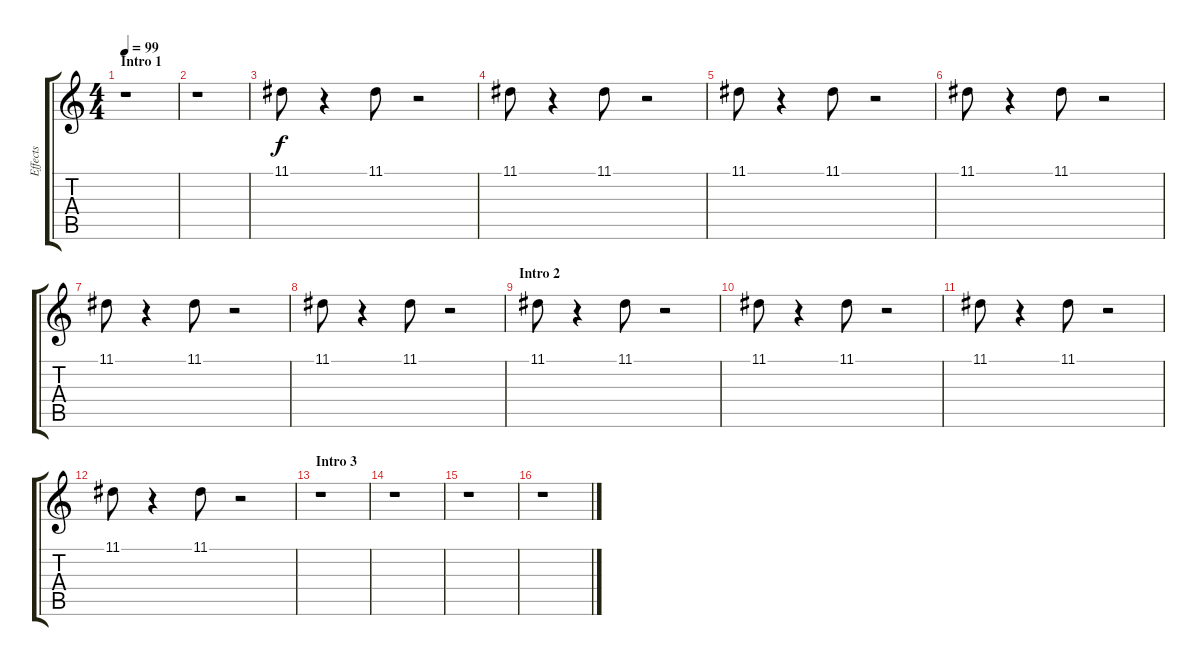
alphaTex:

\track ("Effects" "Effects") {instrument synthvoice}
\staff {score tabs}
\tuning (E4 B3 G3 D3 A2 E2) {hide}
\ts (4 4)
\section ("" "Intro 1")
\tempo 99
\clef g2
\ks c
r.1{dy f instrument synthvoice} |
r.1 |
11.1.8 r.4 11.1.8 r.2 |
11.1.8 r.4 11.1.8 r.2 |
11.1.8 r.4 11.1.8 r.2 |
11.1.8 r.4 11.1.8 r.2 |
11.1.8 r.4 11.1.8 r.2 |
11.1.8 r.4 11.1.8 r.2 |
\section ("" "Intro 2")
11.1.8 r.4 11.1.8 r.2 |
11.1.8 r.4 11.1.8 r.2 |
11.1.8 r.4 11.1.8 r.2 |
11.1.8 r.4 11.1.8 r.2 |
\section ("" "Intro 3")
r.1 |
r.1 |
r.1 |
r.1
